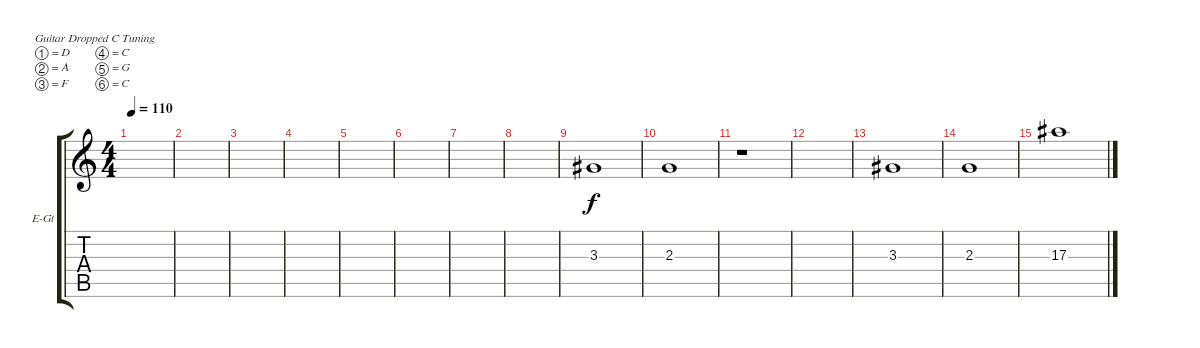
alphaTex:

\defaultSystemsLayout 4
\bracketExtendMode groupsimilarinstruments
\firstSystemTrackNameOrientation horizontal
\otherSystemsTrackNameOrientation horizontal
\track ("Electric Guitar" "E-Gt") {instrument electricguitarclean}
\staff {score tabs}
\tuning (D4 A3 F3 C3 G2 C2)
\ts (4 4)
\tempo 110
\clef g2
\scale
0.487395
\ks c
|
\scale
0.256303 |
\scale
0.256303 |
\scale
0.333333 |
\scale
0.333333 |
\scale
0.333333 |
\scale
0.333333 |
\scale
0.333333 |
\scale
0.333333 3.3.1 |
\scale
0.333333 2.3.1 |
\scale
0.333333 r.1 |
\scale
0.333333 |
\scale
0.333333 3.3.1 |
\scale
0.333333 2.3.1 |
\scale
0.333333 17.3.1 |
\scale
0.333333
